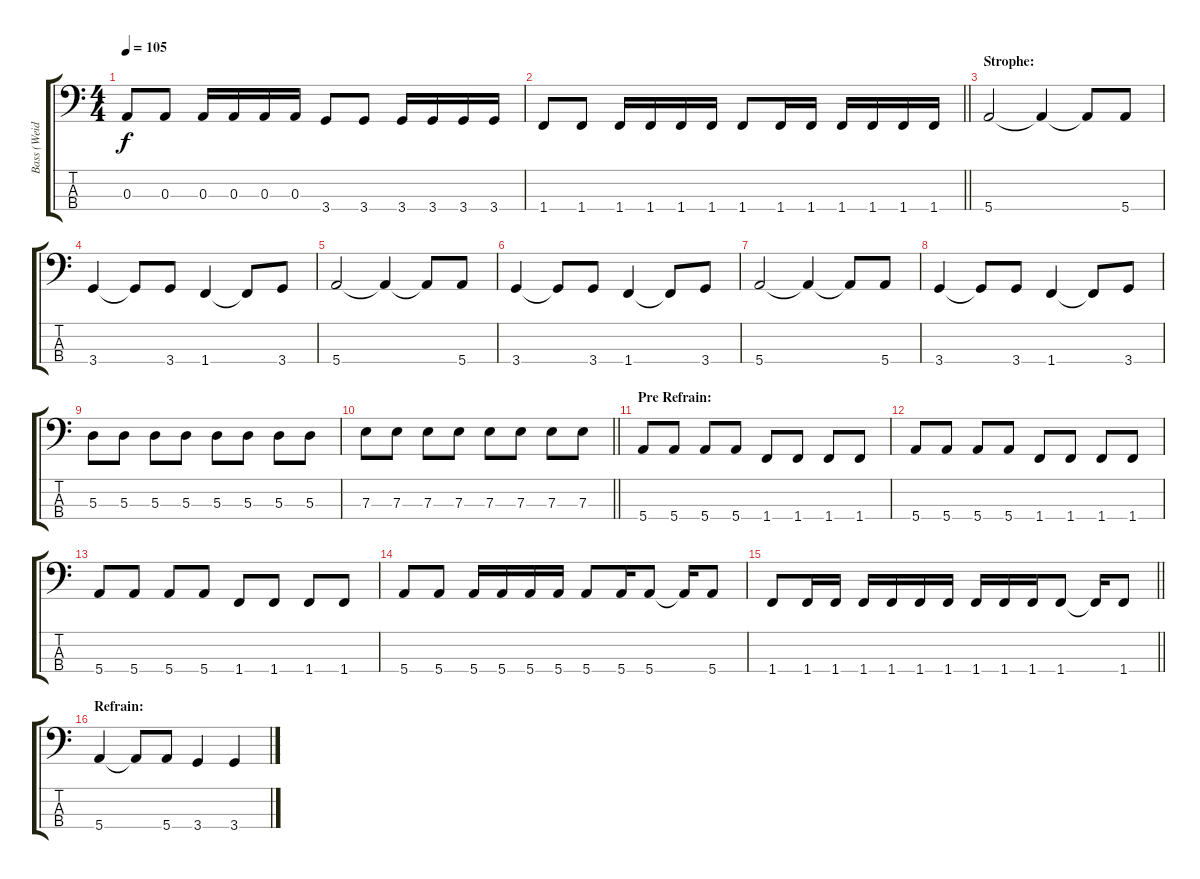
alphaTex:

\track ("Bass (Weidner)" "Bass (Weid") {instrument electricbasspick}
\staff {score tabs}
\tuning (G2 D2 A1 E1) {hide}
\ts (4 4)
\tempo 105
\clef f4
\ks c
0.3.8{dy f} 0.3.8 0.3.16 0.3.16 0.3.16 0.3.16 3.4.8 3.4.8 3.4.16 3.4.16 3.4.16 3.4.16 |
\barLineRight lightlight
1.4.8 1.4.8 1.4.16 1.4.16 1.4.16 1.4.16 1.4.8 1.4.16 1.4.16 1.4.16 1.4.16 1.4.16 1.4.16 |
\section ("" "Strophe:")
5.4.2 5.4{t}.4 5.4{t}.8 5.4.8 |
3.4.4 3.4{t}.8 3.4.8 1.4.4 1.4{t}.8 3.4.8 |
5.4.2 5.4{t}.4 5.4{t}.8 5.4.8 |
3.4.4 3.4{t}.8 3.4.8 1.4.4 1.4{t}.8 3.4.8 |
5.4.2 5.4{t}.4 5.4{t}.8 5.4.8 |
3.4.4 3.4{t}.8 3.4.8 1.4.4 1.4{t}.8 3.4.8 |
5.3.8 5.3.8 5.3.8 5.3.8 5.3.8 5.3.8 5.3.8 5.3.8 |
\barLineRight lightlight
7.3.8 7.3.8 7.3.8 7.3.8 7.3.8 7.3.8 7.3.8 7.3.8 |
\section ("" "Pre Refrain:")
5.4.8 5.4.8 5.4.8 5.4.8 1.4.8 1.4.8 1.4.8 1.4.8 |
5.4.8 5.4.8 5.4.8 5.4.8 1.4.8 1.4.8 1.4.8 1.4.8 |
5.4.8 5.4.8 5.4.8 5.4.8 1.4.8 1.4.8 1.4.8 1.4.8 |
5.4.8 5.4.8 5.4.16 5.4.16 5.4.16 5.4.16 5.4.8 5.4.16 5.4.8 5.4{t}.16 5.4.8 |
\barLineRight lightlight
1.4.8 1.4.16 1.4.16 1.4.16 1.4.16 1.4.16 1.4.16 1.4.16 1.4.16 1.4.16 1.4.8 1.4{t}.16 1.4.8 |
\section ("" "Refrain:")
5.4.4 5.4{t}.8 5.4.8 3.4.4 3.4.4
